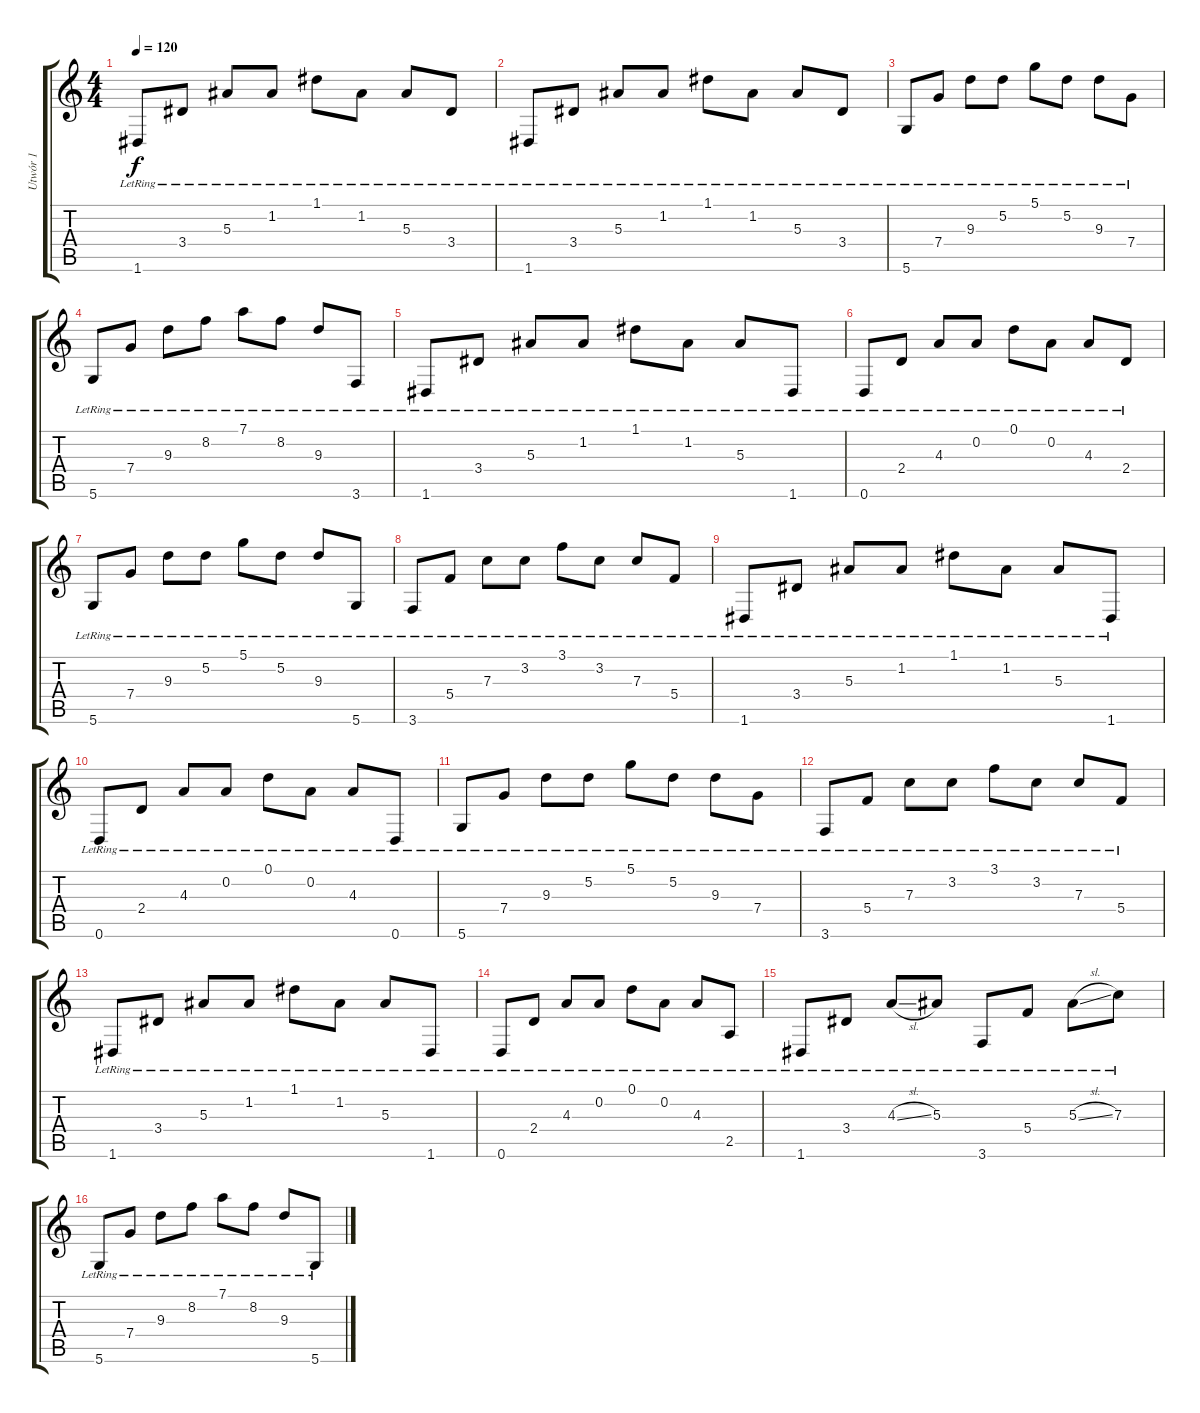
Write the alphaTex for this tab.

\track ("Utwór 1" "Utwór 1") {instrument acousticguitarnylon}
\staff {score tabs}
\tuning (D4 A3 F3 C3 G2 D2) {hide}
\ts (4 4)
\tempo 120
\clef g2
\ks c
1.6{lr}.8{dy f} 3.4{lr}.8 5.3{lr}.8 1.2{lr}.8 1.1{lr}.8 1.2{lr}.8 5.3{lr}.8 3.4{lr}.8 |
1.6{lr}.8 3.4{lr}.8 5.3{lr}.8 1.2{lr}.8 1.1{lr}.8 1.2{lr}.8 5.3{lr}.8 3.4{lr}.8 |
5.6{lr}.8 7.4{lr}.8 9.3{lr}.8 5.2{lr}.8 5.1{lr}.8 5.2{lr}.8 9.3{lr}.8 7.4{lr}.8 |
5.6{lr}.8 7.4{lr}.8 9.3{lr}.8 8.2{lr}.8 7.1{lr}.8 8.2{lr}.8 9.3{lr}.8 3.6{lr}.8 |
1.6{lr}.8 3.4{lr}.8 5.3{lr}.8 1.2{lr}.8 1.1{lr}.8 1.2{lr}.8 5.3{lr}.8 1.6{lr}.8 |
0.6{lr}.8 2.4{lr}.8 4.3{lr}.8 0.2{lr}.8 0.1{lr}.8 0.2{lr}.8 4.3{lr}.8 2.4{lr}.8 |
5.6{lr}.8 7.4{lr}.8 9.3{lr}.8 5.2{lr}.8 5.1{lr}.8 5.2{lr}.8 9.3{lr}.8 5.6{lr}.8 |
3.6{lr}.8 5.4{lr}.8 7.3{lr}.8 3.2{lr}.8 3.1{lr}.8 3.2{lr}.8 7.3{lr}.8 5.4{lr}.8 |
1.6{lr}.8 3.4{lr}.8 5.3{lr}.8 1.2{lr}.8 1.1{lr}.8 1.2{lr}.8 5.3{lr}.8 1.6{lr}.8 |
0.6{lr}.8 2.4{lr}.8 4.3{lr}.8 0.2{lr}.8 0.1{lr}.8 0.2{lr}.8 4.3{lr}.8 0.6{lr}.8 |
5.6{lr}.8 7.4{lr}.8 9.3{lr}.8 5.2{lr}.8 5.1{lr}.8 5.2{lr}.8 9.3{lr}.8 7.4{lr}.8 |
3.6{lr}.8 5.4{lr}.8 7.3{lr}.8 3.2{lr}.8 3.1{lr}.8 3.2{lr}.8 7.3{lr}.8 5.4{lr}.8 |
1.6{lr}.8 3.4{lr}.8 5.3{lr}.8 1.2{lr}.8 1.1{lr}.8 1.2{lr}.8 5.3{lr}.8 1.6{lr}.8 |
0.6{lr}.8 2.4{lr}.8 4.3{lr}.8 0.2{lr}.8 0.1{lr}.8 0.2{lr}.8 4.3{lr}.8 2.5{lr}.8 |
1.6{lr}.8 3.4{lr}.8 4.3{sl lr}.8 5.3{lr}.8 3.6{lr}.8 5.4{lr}.8 5.3{sl lr}.8 7.3{lr}.8 |
5.6{lr}.8 7.4{lr}.8 9.3{lr}.8 8.2{lr}.8 7.1{lr}.8 8.2{lr}.8 9.3{lr}.8 5.6{lr}.8
